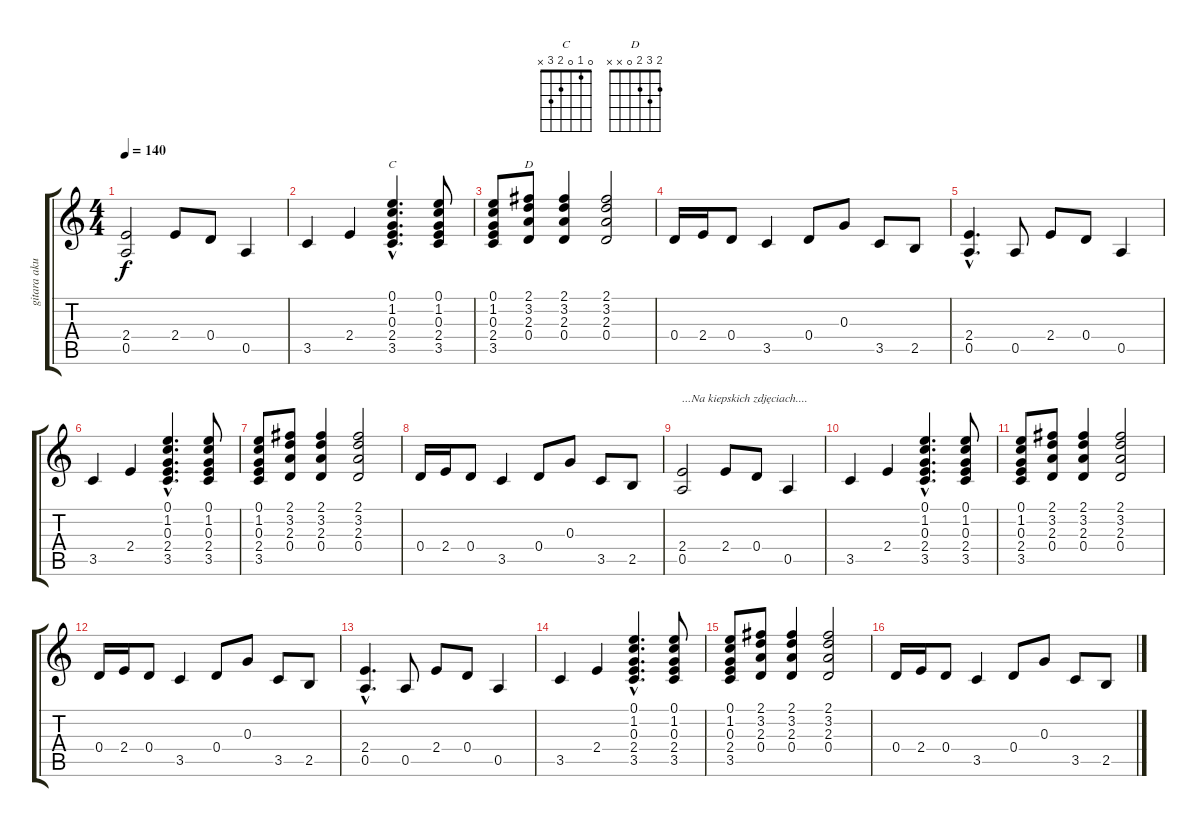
\track ("gitara akustyczna" "gitara aku") {instrument acousticguitarsteel}
\staff {score tabs}
\tuning (E4 B3 G3 D3 A2 E2) {hide}
\chord ("C" 0 1 0 2 3 x)
\chord ("D" 2 3 2 0 x x)
\ts (4 4)
\tempo 140
\clef g2
\ks c
(2.4 0.5).2{dy f instrument acousticguitarsteel} 2.4.8 0.4.8 0.5.4 |
3.5.4 2.4.4 (0.1{hac} 1.2{hac} 0.3{hac} 2.4{hac} 3.5{hac}).4{d ch "C"} (0.1 1.2 0.3 2.4 3.5).8 |
(0.1 1.2 0.3 2.4 3.5).8 (2.1 3.2 2.3 0.4).8{ch "D"} (2.1 3.2 2.3 0.4).4 (2.1 3.2 2.3 0.4).2 |
0.4.16 2.4.16 0.4.8 3.5.4 0.4.8 0.3.8 3.5.8 2.5.8 |
(2.4{hac} 0.5{hac}).4{d} 0.5.8 2.4.8 0.4.8 0.5.4 |
3.5.4 2.4.4 (0.1{hac} 1.2{hac} 0.3{hac} 2.4{hac} 3.5{hac}).4{d} (0.1 1.2 0.3 2.4 3.5).8 |
(0.1 1.2 0.3 2.4 3.5).8 (2.1 3.2 2.3 0.4).8 (2.1 3.2 2.3 0.4).4 (2.1 3.2 2.3 0.4).2 |
0.4.16 2.4.16 0.4.8 3.5.4 0.4.8 0.3.8 3.5.8 2.5.8 |
(2.4 0.5).2{txt "...Na kiepskich zdjęciach...."} 2.4.8 0.4.8 0.5.4 |
3.5.4 2.4.4 (0.1{hac} 1.2{hac} 0.3{hac} 2.4{hac} 3.5{hac}).4{d} (0.1 1.2 0.3 2.4 3.5).8 |
(0.1 1.2 0.3 2.4 3.5).8 (2.1 3.2 2.3 0.4).8 (2.1 3.2 2.3 0.4).4 (2.1 3.2 2.3 0.4).2 |
0.4.16 2.4.16 0.4.8 3.5.4 0.4.8 0.3.8 3.5.8 2.5.8 |
(2.4{hac} 0.5{hac}).4{d} 0.5.8 2.4.8 0.4.8 0.5.4 |
3.5.4 2.4.4 (0.1{hac} 1.2{hac} 0.3{hac} 2.4{hac} 3.5{hac}).4{d} (0.1 1.2 0.3 2.4 3.5).8 |
(0.1 1.2 0.3 2.4 3.5).8 (2.1 3.2 2.3 0.4).8 (2.1 3.2 2.3 0.4).4 (2.1 3.2 2.3 0.4).2 |
0.4.16 2.4.16 0.4.8 3.5.4 0.4.8 0.3.8 3.5.8 2.5.8
